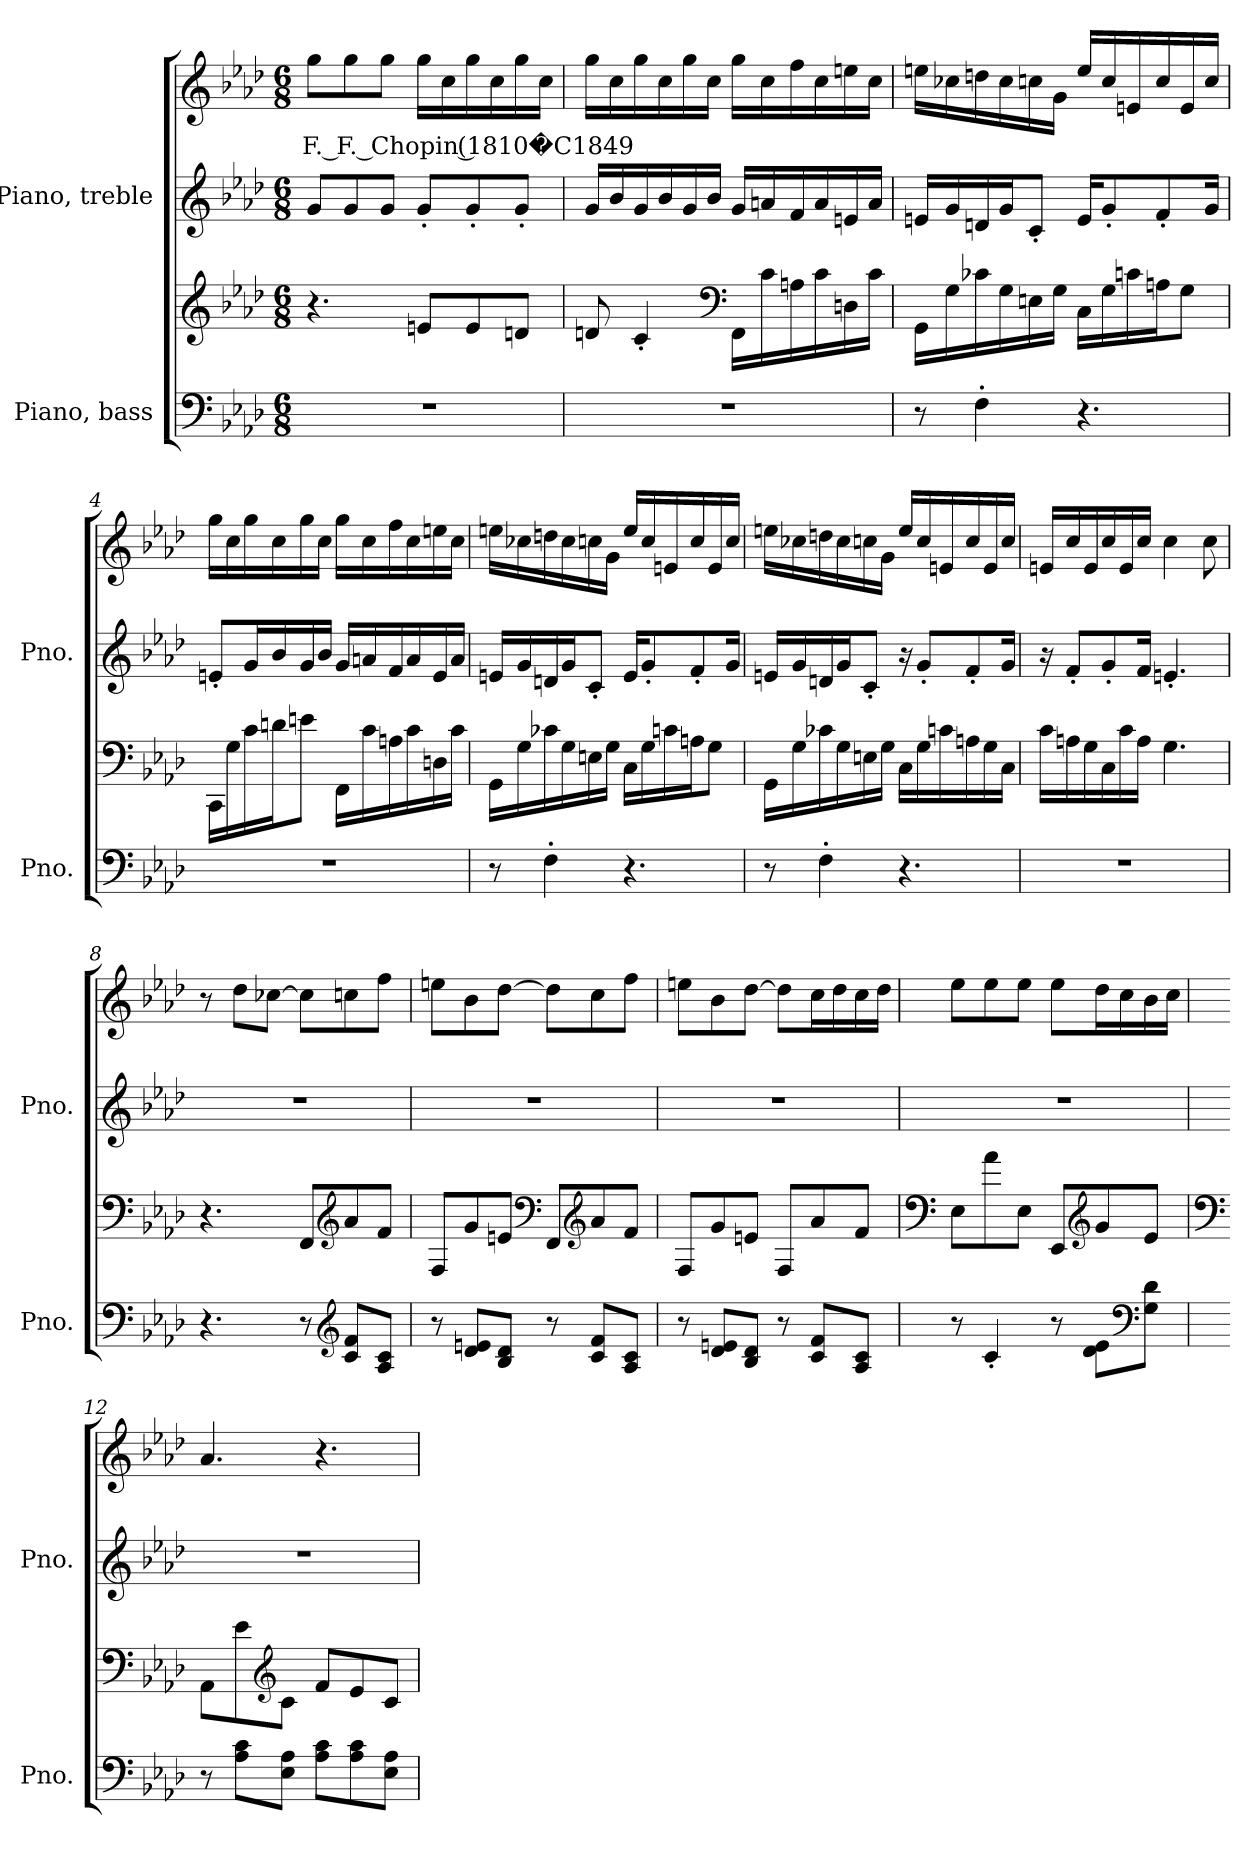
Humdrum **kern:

**kern	**kern	**kern	**kern	**text
*part2	*part2	*part1	*part1	*part1
*staff4	*staff3	*staff2	*staff1	*staff1
*I"Piano, bass	*	*I"Piano, treble	*	*
*I'Pno.	*	*I'Pno.	*	*
*clefF4	*clefG2	*clefG2	*clefG2	*
*k[b-e-a-d-]	*k[b-e-a-d-]	*k[b-e-a-d-]	*k[b-e-a-d-]	*
*M6/8	*M6/8	*M6/8	*M6/8	*
*MM60	*MM60	*MM60	*MM60	*
=1	=1	=1	=1	=1
!	!	!	!	!LO:LY:b
2.r	4.r	8g/L	8gg\L	F. F. Chopin (1810�C1849
.	.	8g/	8gg\	.
.	.	8g/J	8gg\J	.
.	8en/L	8g'/L	16gg\LL	.
.	.	.	16cc\	.
.	8e/	8g'/	16gg\	.
.	.	.	16cc\	.
.	8dn/J	8g'/J	16gg\	.
.	.	.	16cc\JJ	.
=2	=2	=2	=2	=2
2.r	8dn/	16g/LL	16gg\LL	.
.	.	16b-/	16cc\	.
.	4c'/	16g/	16gg\	.
.	.	16b-/	16cc\	.
.	.	16g/	16gg\	.
.	.	16b-/JJ	16cc\JJ	.
*	*clefF4	*	*	*
.	16FF\LL	16g/LL	16gg\LL	.
.	16c\	16an/	16cc\	.
.	16An\	16f/	16ff\	.
.	16c\	16a/	16cc\	.
.	16Dn\	16en/	16een\	.
.	16c\JJ	16a/JJ	16cc\JJ	.
!!LO:LB:g=z
=3	=3	=3	=3	=3
8r	16GG\LL	16en/LL	16een\LL	.
.	16G\	16g/	16cc-X\	.
4F'\	16c-X\	16dn/	16ddn\	.
.	16G\	16g/J	16cc-\	.
.	16En\	8c'/J	16ccn\	.
.	16G\JJ	.	16g\JJ	.
4.r	16C\LL	16e/KL	16ee/LL	.
.	16G\	8g'/	16cc/	.
.	16cn\	.	16en/	.
.	16An\J	8f'/	16cc/	.
.	8G\J	.	16e/	.
.	.	16g/Jk	16cc/JJ	.
=4	=4	=4	=4	=4
2.r	16CC\LL	8en'/L	16gg\LL	.
.	16G\	.	16cc\	.
.	16c\	16g/L	16gg\	.
.	16dn\J	16b-/	16cc\	.
.	8en\J	16g/	16gg\	.
.	.	16b-/JJ	16cc\JJ	.
.	16FF\LL	16g/LL	16gg\LL	.
.	16c\	16an/	16cc\	.
.	16An\	16f/	16ff\	.
.	16c\	16a/	16cc\	.
.	16Dn\	16e/	16een\	.
.	16c\JJ	16a/JJ	16cc\JJ	.
!!LO:LB:g=z
=5	=5	=5	=5	=5
8r	16GG\LL	16en/LL	16een\LL	.
.	16G\	16g/	16cc-X\	.
4F'\	16c-X\	16dn/	16ddn\	.
.	16G\	16g/J	16cc-\	.
.	16En\	8c'/J	16ccn\	.
.	16G\JJ	.	16g\JJ	.
4.r	16C\LL	16e/KL	16ee/LL	.
.	16G\	8g'/	16cc/	.
.	16cn\	.	16en/	.
.	16An\J	8f'/	16cc/	.
.	8G\J	.	16e/	.
.	.	16g/Jk	16cc/JJ	.
=6	=6	=6	=6	=6
8r	16GG\LL	16en/LL	16een\LL	.
.	16G\	16g/	16cc-X\	.
4F'\	16c-X\	16dn/	16ddn\	.
.	16G\	16g/J	16cc-\	.
.	16En\	8c'/J	16ccn\	.
.	16G\JJ	.	16g\JJ	.
4.r	16C\LL	16r	16ee/LL	.
.	16G\	8g'/L	16cc/	.
.	16cn\	.	16en/	.
.	16An\	8f'/	16cc/	.
.	16G\	.	16e/	.
.	16C\JJ	16g/Jk	16cc/JJ	.
=7	=7	=7	=7	=7
2.r	16c\LL	16r	16en/LL	.
.	16An\	8f'/L	16cc/	.
.	16G\	.	16e/	.
.	16C\	8g'/	16cc/	.
.	16c\	.	16e/	.
.	16A\JJ	16f/Jk	16cc/JJ	.
.	4.G\	4.en'/	4cc\	.
.	.	.	8cc\	.
!!LO:PB:g=z
=8	=8	=8	=8	=8
4.r	4.r	2.r	8r	.
.	.	.	8dd-\L	.
.	.	.	[8cc-X\J	.
8r	8FF/L	.	8cc-\L]	.
*clefG2	*clefG2	*	*	*
8c/ 8f/L	8a-/	.	8ccn\	.
8A-/ 8c/J	8f/J	.	8ff\J	.
=9	=9	=9	=9	=9
8r	8F/L	2.r	8een\L	.
8d-/ 8en/L	8g/	.	8b-\	.
8B-/ 8d-/J	8en/J	.	[8dd-\J	.
*	*clefF4	*	*	*
8r	8FF/L	.	8dd-\L]	.
*	*clefG2	*	*	*
8c/ 8f/L	8a-/	.	8cc\	.
8A-/ 8c/J	8f/J	.	8ff\J	.
=10	=10	=10	=10	=10
8r	8F/L	2.r	8een\L	.
8d-/ 8en/L	8g/	.	8b-\	.
8B-/ 8d-/J	8en/J	.	[8dd-\J	.
8r	8F/L	.	8dd-\L]	.
8c/ 8f/L	8a-/	.	16cc\L	.
.	.	.	16dd-\	.
8A-/ 8c/J	8f/J	.	16cc\	.
.	.	.	16dd-\JJ	.
!!LO:LB:g=z
=11	=11	=11	=11	=11
*	*clefF4	*	*	*
8r	8E-\L	2.r	8ee-\L	.
4c'/	8a-\	.	8ee-\	.
.	8E-\J	.	8ee-\J	.
8r	8EE-/L	.	8ee-\L	.
*	*clefG2	*	*	*
8d-\ 8e-\L	8g/	.	16dd-\L	.
.	.	.	16cc\	.
*clefF4	*	*	*	*
8G\ 8d-\J	8e-/J	.	16b-\	.
.	.	.	16cc\JJ	.
=12	=12	=12	=12	=12
*	*clefF4	*	*	*
8r	8AA-\L	2.r	4.a-/	.
8A-\ 8c\L	8e-\	.	.	.
*	*clefG2	*	*	*
8E-\ 8A-\J	8c\J	.	.	.
8A-\ 8c\L	8f/L	.	4.r	.
8A-\ 8c\	8e-/	.	.	.
8E-\ 8A-\J	8c/J	.	.	.
=	=	=	=	=
*-	*-	*-	*-	*-
